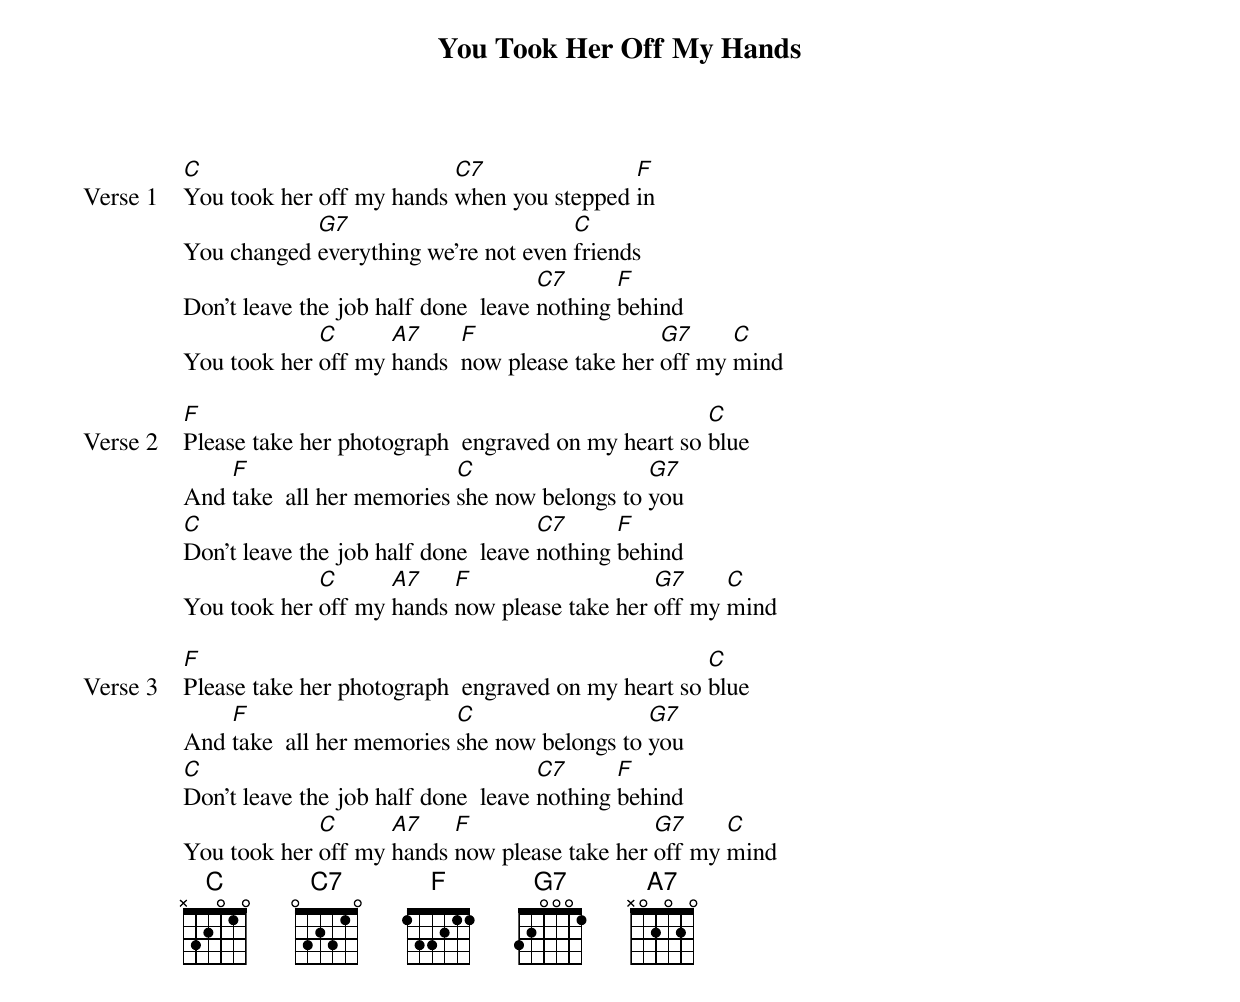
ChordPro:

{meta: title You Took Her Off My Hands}
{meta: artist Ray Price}
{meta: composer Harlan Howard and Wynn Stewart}
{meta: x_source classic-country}
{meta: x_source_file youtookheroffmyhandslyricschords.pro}
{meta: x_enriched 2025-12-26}

{start_of_verse: Verse 1}
[C]You took her off my hands [C7]when you stepped [F]in
You changed [G7]everything we're not even [C]friends
Don't leave the job half done  leave [C7]nothing [F]behind
You took her [C]off my [A7]hands  [F]now please take her [G7]off my [C]mind
{end_of_verse}

{start_of_verse: Verse 2}
[F]Please take her photograph  engraved on my heart so [C]blue
And [F]take  all her memories [C]she now belongs to [G7]you
[C]Don't leave the job half done  leave [C7]nothing [F]behind
You took her [C]off my [A7]hands [F]now please take her [G7]off my [C]mind
{end_of_verse}

{start_of_verse: Verse 3}
[F]Please take her photograph  engraved on my heart so [C]blue
And [F]take  all her memories [C]she now belongs to [G7]you
[C]Don't leave the job half done  leave [C7]nothing [F]behind
You took her [C]off my [A7]hands [F]now please take her [G7]off my [C]mind
{end_of_verse}
